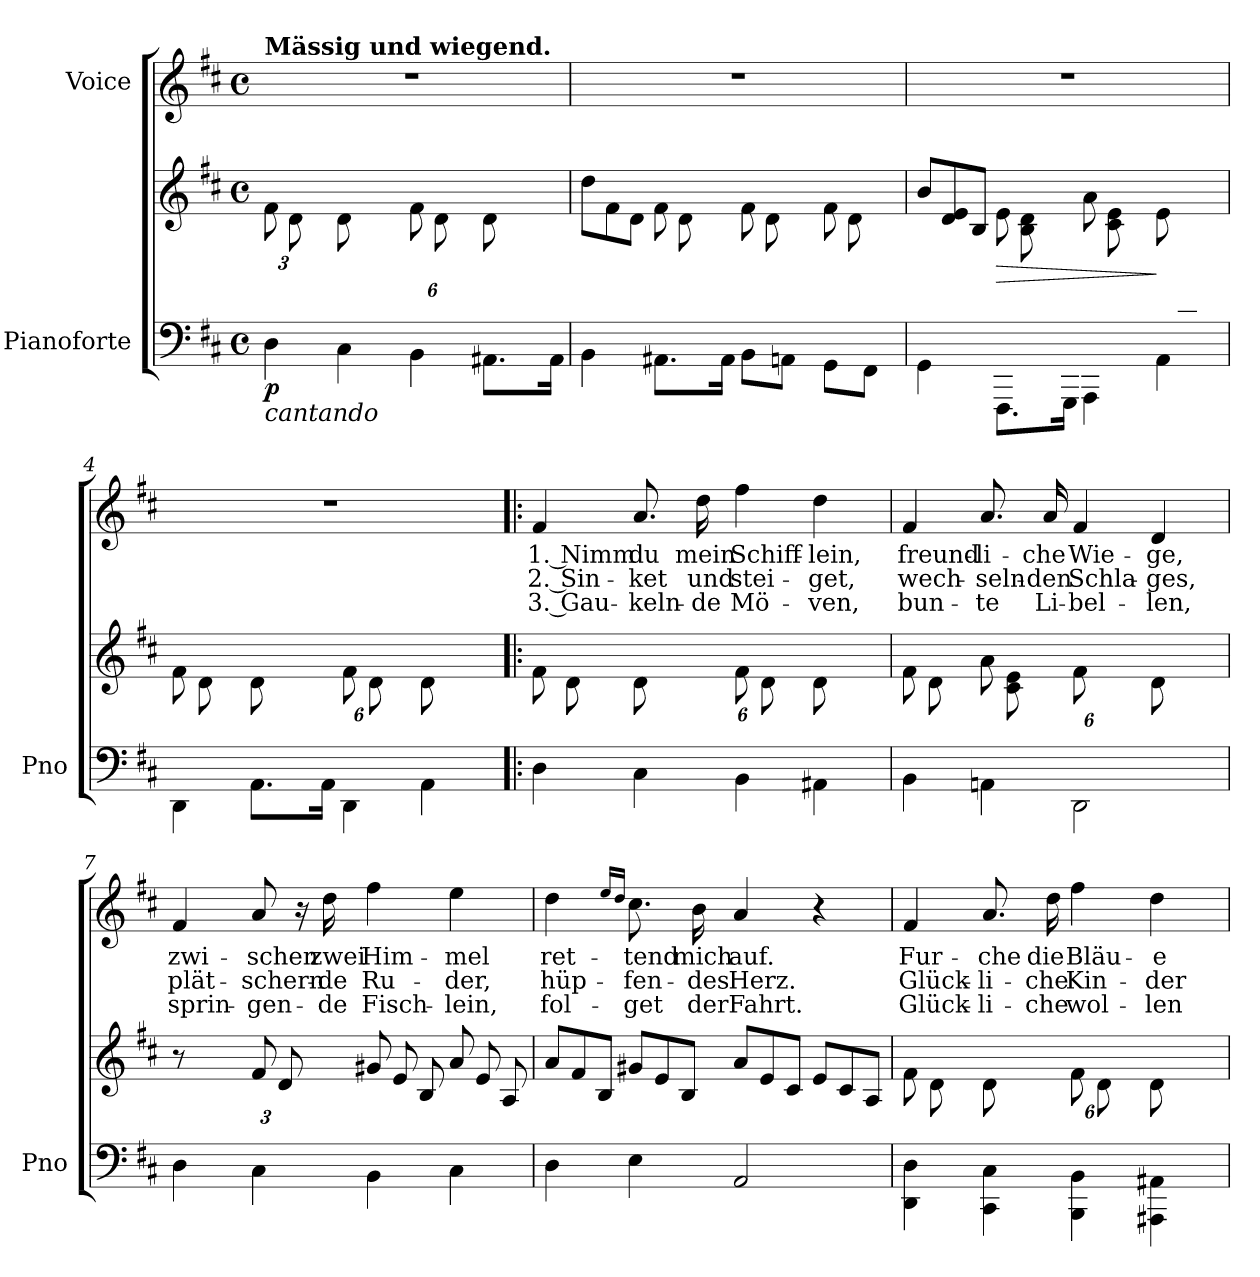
**kern	**kern	**dynam	**kern	**text	**text	**text
*part2	*part2	*part2	*part1	*part1	*part1	*part1
*staff3	*staff2	*staff2/3	*staff1	*staff1	*staff1	*staff1
*I"Pianoforte	*	*	*I"Voice	*	*	*
*I'Pno	*	*	*	*	*	*
*clefF4	*clefG2	*	*clefG2	*	*	*
*k[f#c#]	*k[f#c#]	*	*k[f#c#]	*	*	*
*M4/4	*M4/4	*	*M4/4	*	*	*
*met(c)	*met(c)	*	*met(c)	*	*	*
=1	=1	=1	=1	=1	=1	=1
*^	*	*	*	*	*	*
*	*	*Xbrackettup	*	*	*	*	*
!	!	!	!	!LO:TX:a:B:t=Mässig und wiegend.	!	!	!
!LO:TX:b:i:t=cantando	!	!	!	!	!	!	!
!	!	!	!LO:DY:b=2	!	!	!	!
6ryy	4D\	12f#\L	p	1r	.	.	.
.	.	12d\	.	.	.	.	.
12F#/J	.	12ryy	.	.	.	.	.
*	*	*Xtuplet	*	*	*	*	*
12ryy	4C#\	12d\L	.	.	.	.	.
12F#/	.	6ryy	.	.	.	.	.
12D/J	.	.	.	.	.	.	.
6ryy	4BB\	12f#\L	.	.	.	.	.
.	.	12d\	.	.	.	.	.
12F#/J	.	12ryy	.	.	.	.	.
12ryy	8.AA#X\L	12d\L	.	.	.	.	.
12F#/	.	6ryy	.	.	.	.	.
12D/J	.	.	.	.	.	.	.
.	16AA#\Jk	.	.	.	.	.	.
=2	=2	=2	=2	=2	=2	=2	=2
12%5ryy	4BB\	12dd\L	.	1r	.	.	.
.	.	12f#\	.	.	.	.	.
.	.	12d\J	.	.	.	.	.
.	8.AA#X\L	12f#\L	.	.	.	.	.
.	.	12d\	.	.	.	.	.
12F#/J	.	12ryy	.	.	.	.	.
.	16AA#\Jk	.	.	.	.	.	.
6ryy	8BB\L	12f#\L	.	.	.	.	.
.	.	12d\	.	.	.	.	.
.	8AAn\J	.	.	.	.	.	.
12F#/J	.	12ryy	.	.	.	.	.
6ryy	8GG\L	12f#\L	.	.	.	.	.
.	.	12d\	.	.	.	.	.
.	8FF#\J	.	.	.	.	.	.
12F#/J	.	12ryy	.	.	.	.	.
!!LO:LB:g=z
=3	=3	=3	=3	=3	=3	=3	=3
12%5ryy	4GG\	12b/L	.	1r	.	.	.
.	.	12d/ 12e/	.	.	.	.	.
.	.	12B/J	.	.	.	.	.
!	!	!	!LO:HP:b	!	!	!	!
.	8.FFF#\L	12e\L	>	.	.	.	.
.	.	12B\ 12d\	.	.	.	.	.
12E/J	.	12ryy	.	.	.	.	.
.	16GGG\Jk	.	.	.	.	.	.
6ryy	4AAA\	12a\L	.	.	.	.	.
.	.	12c#\ 12e\	.	.	.	.	.
12G/J	.	12ryy	.	.	.	.	.
12ryy	4AA\	12e\L	]	.	.	.	.
12G/ 12c#/	.	6ryy	.	.	.	.	.
12E/J	.	.	.	.	.	.	.
!!LO:LB:g=z
=4	=4	=4	=4	=4	=4	=4	=4
6ryy	4DD\	12f#\L	.	1r	.	.	.
.	.	12d\	.	.	.	.	.
12F#/J	.	12ryy	.	.	.	.	.
12ryy	8.AA\L	12d\L	.	.	.	.	.
12F#/	.	6ryy	.	.	.	.	.
12D/J	.	.	.	.	.	.	.
.	16AA\Jk	.	.	.	.	.	.
6ryy	4DD\	12f#\L	.	.	.	.	.
.	.	12d\	.	.	.	.	.
12F#/J	.	12ryy	.	.	.	.	.
12ryy	4AA\	12d\L	.	.	.	.	.
12F#/	.	6ryy	.	.	.	.	.
12D/J	.	.	.	.	.	.	.
=5!|:	=5!|:	=5!|:	=5!|:	=5!|:	=5!|:	=5!|:	=5!|:
!	!	!	!	!	!LO:LY:b	!LO:LY:b	!LO:LY:b
6ryy	4D\	12f#\L	.	4f#/	1. Nimm	2. Sin-	3. Gau-
.	.	12d\	.	.	.	.	.
12F#/J	.	12ryy	.	.	.	.	.
!	!	!	!	!	!LO:LY:b	!LO:LY:b	!LO:LY:b
12ryy	4C#\	12d\L	.	8.a/	du	-ket	-keln-
12F#/	.	6ryy	.	.	.	.	.
12D/J	.	.	.	.	.	.	.
!	!	!	!	!	!LO:LY:b	!LO:LY:b	!LO:LY:b
.	.	.	.	16dd\	mein	und	-de
!	!	!	!	!	!LO:LY:b	!LO:LY:b	!LO:LY:b
6ryy	4BB\	12f#\L	.	4ff#\	Schiff-	stei-	Mö-
.	.	12d\	.	.	.	.	.
12F#/J	.	12ryy	.	.	.	.	.
!	!	!	!	!	!LO:LY:b	!LO:LY:b	!LO:LY:b
12ryy	4AA#X\	12d\L	.	4dd\	-lein,	-get,	-ven,
12F#/	.	6ryy	.	.	.	.	.
12D/J	.	.	.	.	.	.	.
!!LO:PB:g=z
=6	=6	=6	=6	=6	=6	=6	=6
!	!	!	!	!	!LO:LY:b	!LO:LY:b	!LO:LY:b
6ryy	4BB\	12f#\L	.	4f#/	freund-	wech-	bun-
.	.	12d\	.	.	.	.	.
12F#/J	.	12ryy	.	.	.	.	.
!	!	!	!	!	!LO:LY:b	!LO:LY:b	!LO:LY:b
6ryy	4AAn\	12a\L	.	8.a/	-li-	-seln-	-te
.	.	12c#\ 12e\	.	.	.	.	.
12G/J	.	12ryy	.	.	.	.	.
!	!	!	!	!	!LO:LY:b	!LO:LY:b	!LO:LY:b
.	.	.	.	16a/	-che	-den	Li-
!	!	!	!	!	!LO:LY:b	!LO:LY:b	!LO:LY:b
12ryy	2DD\	12f#\L	.	4f#/	Wie-	Schla-	-bel-
12A/	.	6ryy	.	.	.	.	.
12F#/J	.	.	.	.	.	.	.
!	!	!	!	!	!LO:LY:b	!LO:LY:b	!LO:LY:b
12ryy	.	12d\L	.	4d/	-ge,	-ges,	-len,
12F#/	.	6ryy	.	.	.	.	.
12D/J	.	.	.	.	.	.	.
=7	=7	=7	=7	=7	=7	=7	=7
!	!	!	!	!	!LO:LY:b	!LO:LY:b	!LO:LY:b
12ryy	4D\	12r	.	4f#/	zwi-	plät-	sprin-
12F#/L	.	6ryy	.	.	.	.	.
12A/J	.	.	.	.	.	.	.
!	!	!	!	!	!LO:LY:b	!LO:LY:b	!LO:LY:b
6ryy	4C#\	12f#/L	.	8a/	-schen	-schern-	-gen-
.	.	12d/	.	.	.	.	.
.	.	.	.	16r	.	.	.
12F#/J	.	12ryy	.	.	.	.	.
!	!	!	!	!	!LO:LY:b	!LO:LY:b	!LO:LY:b
.	.	.	.	16dd\	zwei	-de	-de
!	!	!	!	!	!LO:LY:b	!LO:LY:b	!LO:LY:b
2ryy	4BB\	12g#X/L	.	4ff#\	Him-	Ru-	Fisch-
.	.	12e/	.	.	.	.	.
.	.	12B/J	.	.	.	.	.
!	!	!	!	!	!LO:LY:b	!LO:LY:b	!LO:LY:b
.	4C#\	12a/L	.	4ee\	-mel	-der,	-lein,
.	.	12e/	.	.	.	.	.
.	.	12A/J	.	.	.	.	.
*v	*v	*	*	*	*	*	*
!!LO:LB:g=z
=8	=8	=8	=8	=8	=8	=8
!	!	!	!	!LO:LY:b	!LO:LY:b	!LO:LY:b
4D\	12a/L	.	4dd\	ret-	hüp-	fol-
.	12f#/	.	.	.	.	.
.	12B/J	.	.	.	.	.
.	.	.	16qee/LL	.	.	.
.	.	.	16qdd/JJ	.	.	.
!	!	!	!	!LO:LY:b	!LO:LY:b	!LO:LY:b
4E\	12g#X/L	.	8.cc#\	-tend	-fen-	-get
.	12e/	.	.	.	.	.
.	12B/J	.	.	.	.	.
!	!	!	!	!LO:LY:b	!LO:LY:b	!LO:LY:b
.	.	.	16b\	mich	-des	der
!	!	!	!	!LO:LY:b	!LO:LY:b	!LO:LY:b
2AA/	12a/L	.	4a/	auf.	Herz.	Fahrt.
.	12e/	.	.	.	.	.
.	12c#/J	.	.	.	.	.
.	12e/L	.	4r	.	.	.
.	12c#/	.	.	.	.	.
.	12A/J	.	.	.	.	.
=9	=9	=9	=9	=9	=9	=9
*^	*	*	*	*	*	*
!	!	!	!	!	!LO:LY:b	!LO:LY:b	!LO:LY:b
6ryy	4DD\ 4D\	12f#\L	.	4f#/	Fur-	Glück-	Glück-
.	.	12d\	.	.	.	.	.
12F#/J	.	12ryy	.	.	.	.	.
!	!	!	!	!	!LO:LY:b	!LO:LY:b	!LO:LY:b
12ryy	4CC#\ 4C#\	12d\L	.	8.a/	-che	-li-	-li-
12F#/	.	6ryy	.	.	.	.	.
12D/J	.	.	.	.	.	.	.
!	!	!	!	!	!LO:LY:b	!LO:LY:b	!LO:LY:b
.	.	.	.	16dd\	die	-che	-che
!	!	!	!	!	!LO:LY:b	!LO:LY:b	!LO:LY:b
6ryy	4BBB\ 4BB\	12f#\L	.	4ff#\	Bläu-	Kin-	wol-
.	.	12d\	.	.	.	.	.
12F#/J	.	12ryy	.	.	.	.	.
!	!	!	!	!	!LO:LY:b	!LO:LY:b	!LO:LY:b
12ryy	4AAA#X\ 4AA#X\	12d\L	.	4dd\	-e	-der	-len
12F#/	.	6ryy	.	.	.	.	.
12D/J	.	.	.	.	.	.	.
*v	*v	*	*	*	*	*	*
=	=	=	=	=	=	=
*-	*-	*-	*-	*-	*-	*-
